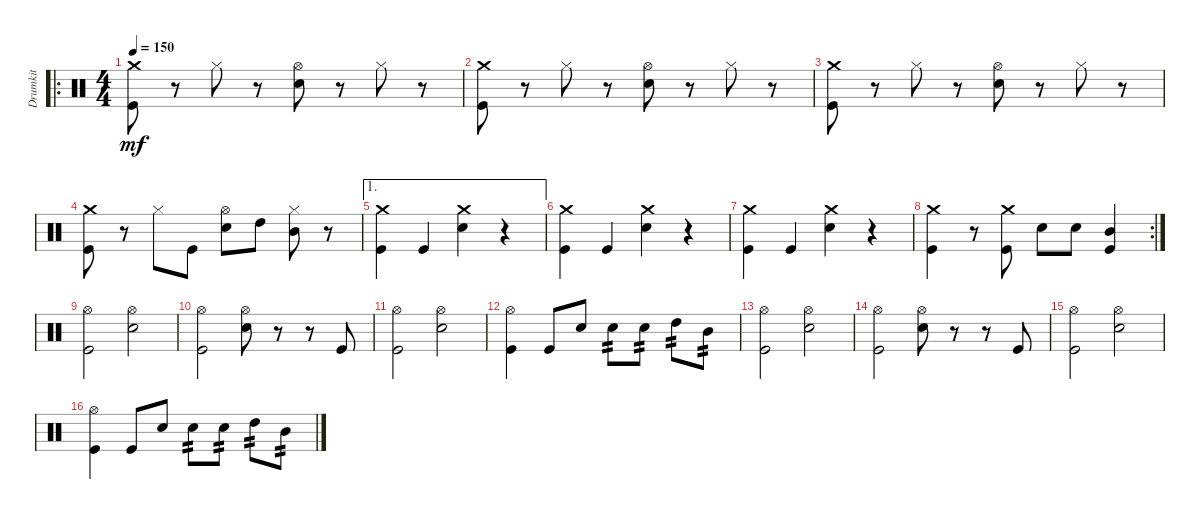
\track ("Drumkit" "Drumkit") {instrument percussion}
\staff {score}
\articulation defaults
\ro
\ts (4 4)
\tempo 150
\clef neutral
\ks c
("Kick (hit)" "Crash medium (hit)").8{dy mf} r.8 "Hi-Hat (closed)".8 r.8 ("Snare (hit) 2" "Hi-Hat (open)").8 r.8 "Hi-Hat (closed)".8 r.8 |
("Kick (hit)" "Crash medium (hit)").8 r.8 "Hi-Hat (closed)".8 r.8 ("Snare (hit) 2" "Hi-Hat (open)").8 r.8 "Hi-Hat (closed)".8 r.8 |
("Kick (hit)" "Crash medium (hit)").8 r.8 "Hi-Hat (closed)".8 r.8 ("Snare (hit) 2" "Hi-Hat (open)").8 r.8 "Hi-Hat (closed)".8 r.8 |
("Kick (hit)" "Crash medium (hit)").8 r.8 "Hi-Hat (closed)".8 "Kick (hit)".8 ("Snare (hit) 2" "Hi-Hat (open)").8 "High Tom (hit)".8 ("Hi-Hat (closed)" "Mid Tom (hit)").8 r.8 |
\ae 1
("Kick (hit)" "Crash medium (hit)").4 "Kick (hit)".4 ("Snare (hit) 2" "Crash medium (hit)").4 r.4 |
("Kick (hit)" "Crash medium (hit)").4 "Kick (hit)".4 ("Snare (hit) 2" "Crash medium (hit)").4 r.4 |
("Kick (hit)" "Crash medium (hit)").4 "Kick (hit)".4 ("Snare (hit) 2" "Crash medium (hit)").4 r.4 |
\rc 2
("Kick (hit)" "Crash medium (hit)").4 r.8 ("Kick (hit)" "Crash medium (hit)").8 "Snare (hit) 2".8 "Snare (hit) 2".8 ("Kick (hit)" "Mid Tom (hit)").4 |
("Kick (hit)" "Hi-Hat (open)").2 ("Snare (hit) 2" "Hi-Hat (open)").2 |
("Kick (hit)" "Hi-Hat (open)").2 ("Snare (hit) 2" "Hi-Hat (open)").8 r.8 r.8 "Kick (hit)".8 |
("Kick (hit)" "Hi-Hat (open)").2 ("Snare (hit) 2" "Hi-Hat (open)").2 |
("Kick (hit)" "Hi-Hat (open)").4 "Kick (hit)".8 "Snare (hit) 2".8 "Snare (hit) 2".8{tp 2} "Snare (hit) 2".8{tp 2} "High Tom (hit)".8{tp 2} "Mid Tom (hit)".8{tp 2} |
("Kick (hit)" "Hi-Hat (open)").2 ("Snare (hit) 2" "Hi-Hat (open)").2 |
("Kick (hit)" "Hi-Hat (open)").2 ("Snare (hit) 2" "Hi-Hat (open)").8 r.8 r.8 "Kick (hit)".8 |
("Kick (hit)" "Hi-Hat (open)").2 ("Snare (hit) 2" "Hi-Hat (open)").2 |
("Kick (hit)" "Hi-Hat (open)").4 "Kick (hit)".8 "Snare (hit) 2".8 "Snare (hit) 2".8{tp 2} "Snare (hit) 2".8{tp 2} "High Tom (hit)".8{tp 2} "Mid Tom (hit)".8{tp 2}
